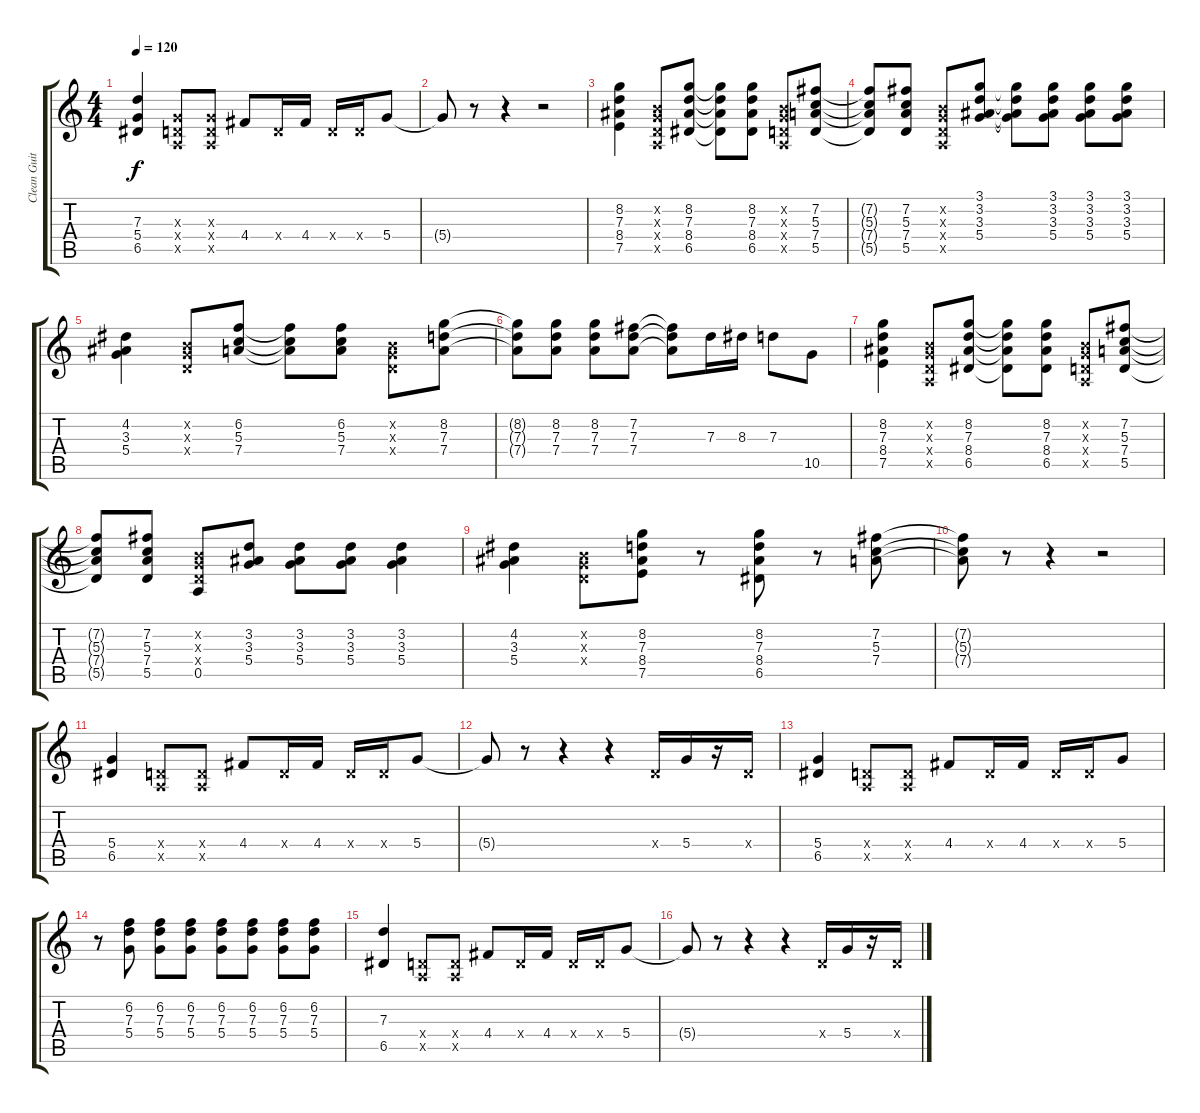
\track ("Clean Guitar" "Clean Guit") {instrument electricguitarclean}
\staff {score tabs}
\tuning (E4 B3 G3 D3 A2 E2) {hide}
\ts (4 4)
\tempo 120
\clef g2
\ks c
(7.3 5.4 6.5).4{dy f} (0.3{x} 0.4{x} 0.5{x}).8 (0.3{x} 0.4{x} 0.5{x}).8 4.4.8 0.4{x}.16 4.4.16 0.4{x}.16 0.4{x}.16 5.4.8 |
5.4{t}.8 r.8 r.4 r.2 |
(8.2 7.3 8.4 7.5).4 (0.2{x} 0.3{x} 0.4{x} 0.5{x}).8 (8.2 7.3 8.4 6.5).8 (8.2{t} 7.3{t} 8.4{t} 6.5{t}).8 (8.2 7.3 8.4 6.5).8 (0.2{x} 0.3{x} 0.4{x} 0.5{x}).8 (7.2 5.3 7.4 5.5).8 |
(7.2{t} 5.3{t} 7.4{t} 5.5{t}).8 (7.2 5.3 7.4 5.5).8 (0.2{x} 0.3{x} 0.4{x} 0.5{x}).8 (3.1 3.2 3.3 5.4).8 (3.1{t} 3.2{t} 3.3{t} 5.4{t}).8 (3.1 3.2 3.3 5.4).8 (3.1 3.2 3.3 5.4).8 (3.1 3.2 3.3 5.4).8 |
(4.2 3.3 5.4).4 (0.2{x} 0.3{x} 0.4{x}).8 (6.2 5.3 7.4).8 (6.2{t} 5.3{t} 7.4{t}).8 (6.2 5.3 7.4).8 (0.2{x} 0.3{x} 0.4{x}).8 (8.2 7.3 7.4).8 |
(8.2{t} 7.3{t} 7.4{t}).8 (8.2 7.3 7.4).8 (8.2 7.3 7.4).8 (7.2 7.3 7.4).8 (7.2{t} 7.3{t} 7.4{t}).8 7.3.16 8.3.16 7.3.8 10.5.8 |
(8.2 7.3 8.4 7.5).4 (0.2{x} 0.3{x} 0.4{x} 0.5{x}).8 (8.2 7.3 8.4 6.5).8 (8.2{t} 7.3{t} 8.4{t} 6.5{t}).8 (8.2 7.3 8.4 6.5).8 (0.2{x} 0.3{x} 0.4{x} 0.5{x}).8 (7.2 5.3 7.4 5.5).8 |
(7.2{t} 5.3{t} 7.4{t} 5.5{t}).8 (7.2 5.3 7.4 5.5).8 (0.2{x} 0.3{x} 0.4{x} 0.5).8 (3.2 3.3 5.4).8 (3.2 3.3 5.4).8 (3.2 3.3 5.4).8 (3.2 3.3 5.4).4 |
(4.2 3.3 5.4).4 (0.2{x} 0.3{x} 0.4{x}).8 (8.2 7.3 8.4 7.5).8 r.8 (8.2 7.3 8.4 6.5).8 r.8 (7.2 5.3 7.4).8 |
(7.2{t} 5.3{t} 7.4{t}).8 r.8 r.4 r.2 |
(5.4 6.5).4 (0.4{x} 0.5{x}).8 (0.4{x} 0.5{x}).8 4.4.8 0.4{x}.16 4.4.16 0.4{x}.16 0.4{x}.16 5.4.8 |
5.4{t}.8 r.8 r.4 r.4 0.4{x}.16 5.4.16 r.16 0.4{x}.16 |
(5.4 6.5).4 (0.4{x} 0.5{x}).8 (0.4{x} 0.5{x}).8 4.4.8 0.4{x}.16 4.4.16 0.4{x}.16 0.4{x}.16 5.4.8 |
r.8 (6.2 7.3 5.4).8 (6.2 7.3 5.4).8 (6.2 7.3 5.4).8 (6.2 7.3 5.4).8 (6.2 7.3 5.4).8 (6.2 7.3 5.4).8 (6.2 7.3 5.4).8 |
(7.3 6.5).4 (0.4{x} 0.5{x}).8 (0.4{x} 0.5{x}).8 4.4.8 0.4{x}.16 4.4.16 0.4{x}.16 0.4{x}.16 5.4.8 |
5.4{t}.8 r.8 r.4 r.4 0.4{x}.16 5.4.16 r.16 0.4{x}.16
